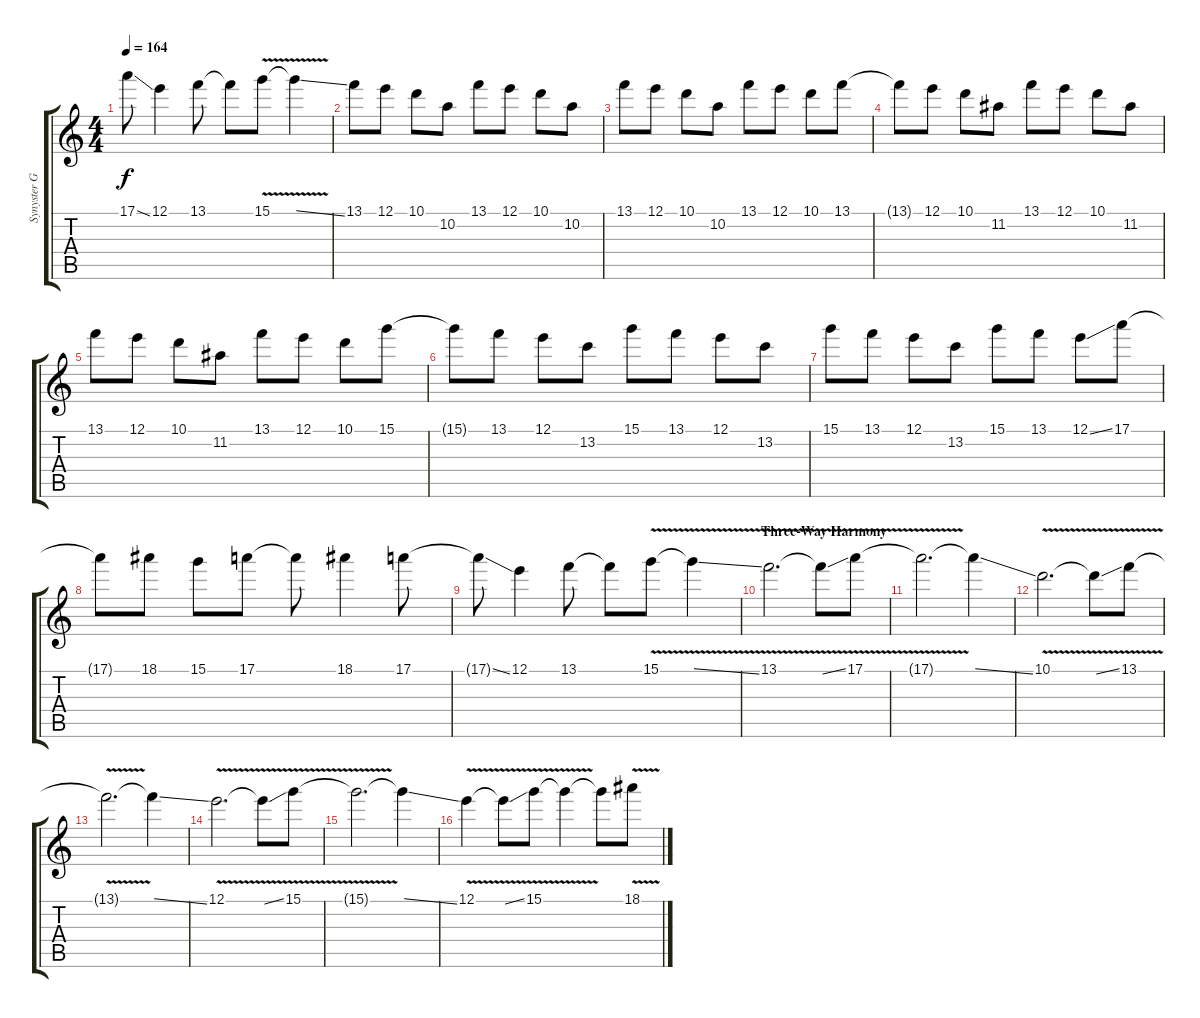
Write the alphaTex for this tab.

\track ("Synyster Gates (Pan-Lead)" "Synyster G") {instrument distortionguitar}
\staff {score tabs}
\tuning (E4 B3 G3 D3 A2 D2) {hide}
\ts (4 4)
\tempo 164
\clef g2
\ks c
17.1{ss t}.8{dy f} 12.1.4 13.1.8 13.1{t}.8 15.1{v}.8 15.1{ss t}.4 |
13.1.8 12.1.8 10.1.8 10.2.8 13.1.8 12.1.8 10.1.8 10.2.8 |
13.1.8 12.1.8 10.1.8 10.2.8 13.1.8 12.1.8 10.1.8 13.1.8 |
13.1{t}.8 12.1.8 10.1.8 11.2.8 13.1.8 12.1.8 10.1.8 11.2.8 |
13.1.8 12.1.8 10.1.8 11.2.8 13.1.8 12.1.8 10.1.8 15.1.8 |
15.1{t}.8 13.1.8 12.1.8 13.2.8 15.1.8 13.1.8 12.1.8 13.2.8 |
15.1.8 13.1.8 12.1.8 13.2.8 15.1.8 13.1.8 12.1{ss}.8 17.1.8 |
17.1{t}.8 18.1.8 15.1.8 17.1.8 17.1{t}.8 18.1.4 17.1.8 |
17.1{ss t}.8 12.1.4 13.1.8 13.1{t}.8 15.1{v}.8 15.1{ss t}.4 |
\section ("" "Three-Way Harmony")
13.1{v}.2{d} 13.1{ss t}.8 17.1{v}.8 |
17.1{t}.2{d} 17.1{ss t}.4 |
10.1{v}.2{d} 10.1{ss t}.8 13.1{v}.8 |
13.1{t}.2{d} 13.1{ss t}.4 |
12.1{v}.2{d} 12.1{ss t}.8 15.1{v}.8 |
15.1{t}.2{d} 15.1{ss t}.4 |
12.1{v}.4 12.1{ss t}.8 15.1{v}.8 15.1{t}.4 15.1{t}.8 18.1{v}.8
